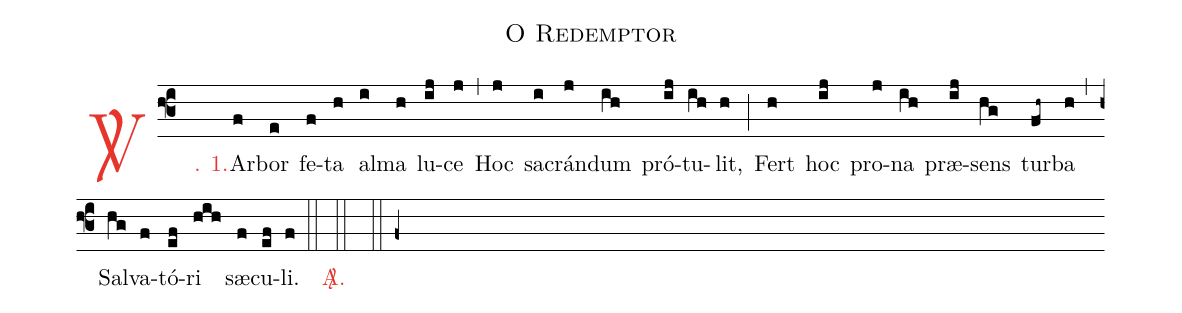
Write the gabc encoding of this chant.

name: O Redemptor;
%%
(f3)

<c><sp>V/</sp>. 1.</c>() Ar(f)bor(e) fe(f)ta(h) al(i)ma(h) lu(ij)ce(j) (,) Hoc(j) sa(i)crán(j)dum(ih) pró(ij)tu(ih)lit,(h) (;) Fert(h) hoc(ij) pro(j)na(ih) præ(ij)sens(hg) tur(fh~)ba(h) (,) Sal(hg)va(f)tó(ef)ri(hih) sæ(f)cu(ef)li.(f)

(::)

<c><sp>A/</sp>.</c>(::)

(::)

(f+)
